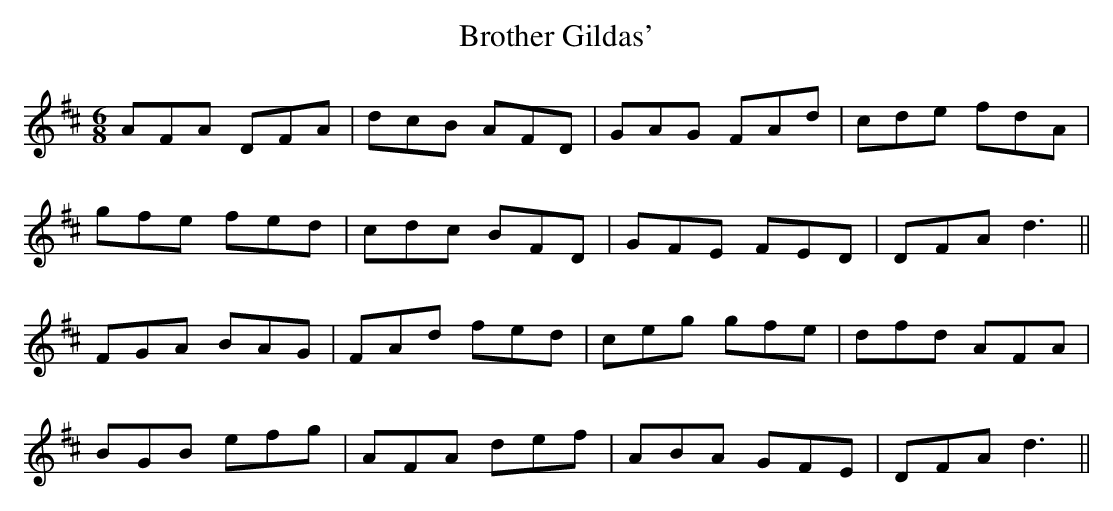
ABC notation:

X:1
T: Brother Gildas'
L: 1/8
M: 6/8
K: D
AFA DFA|dcB AFD|GAG FAd|cde fdA|
gfe fed|cdc BFD|GFE FED|DFA d3 ||
FGA BAG|FAd fed|ceg gfe|dfd AFA|
BGB efg|AFA def|ABA GFE|DFA d3 ||
